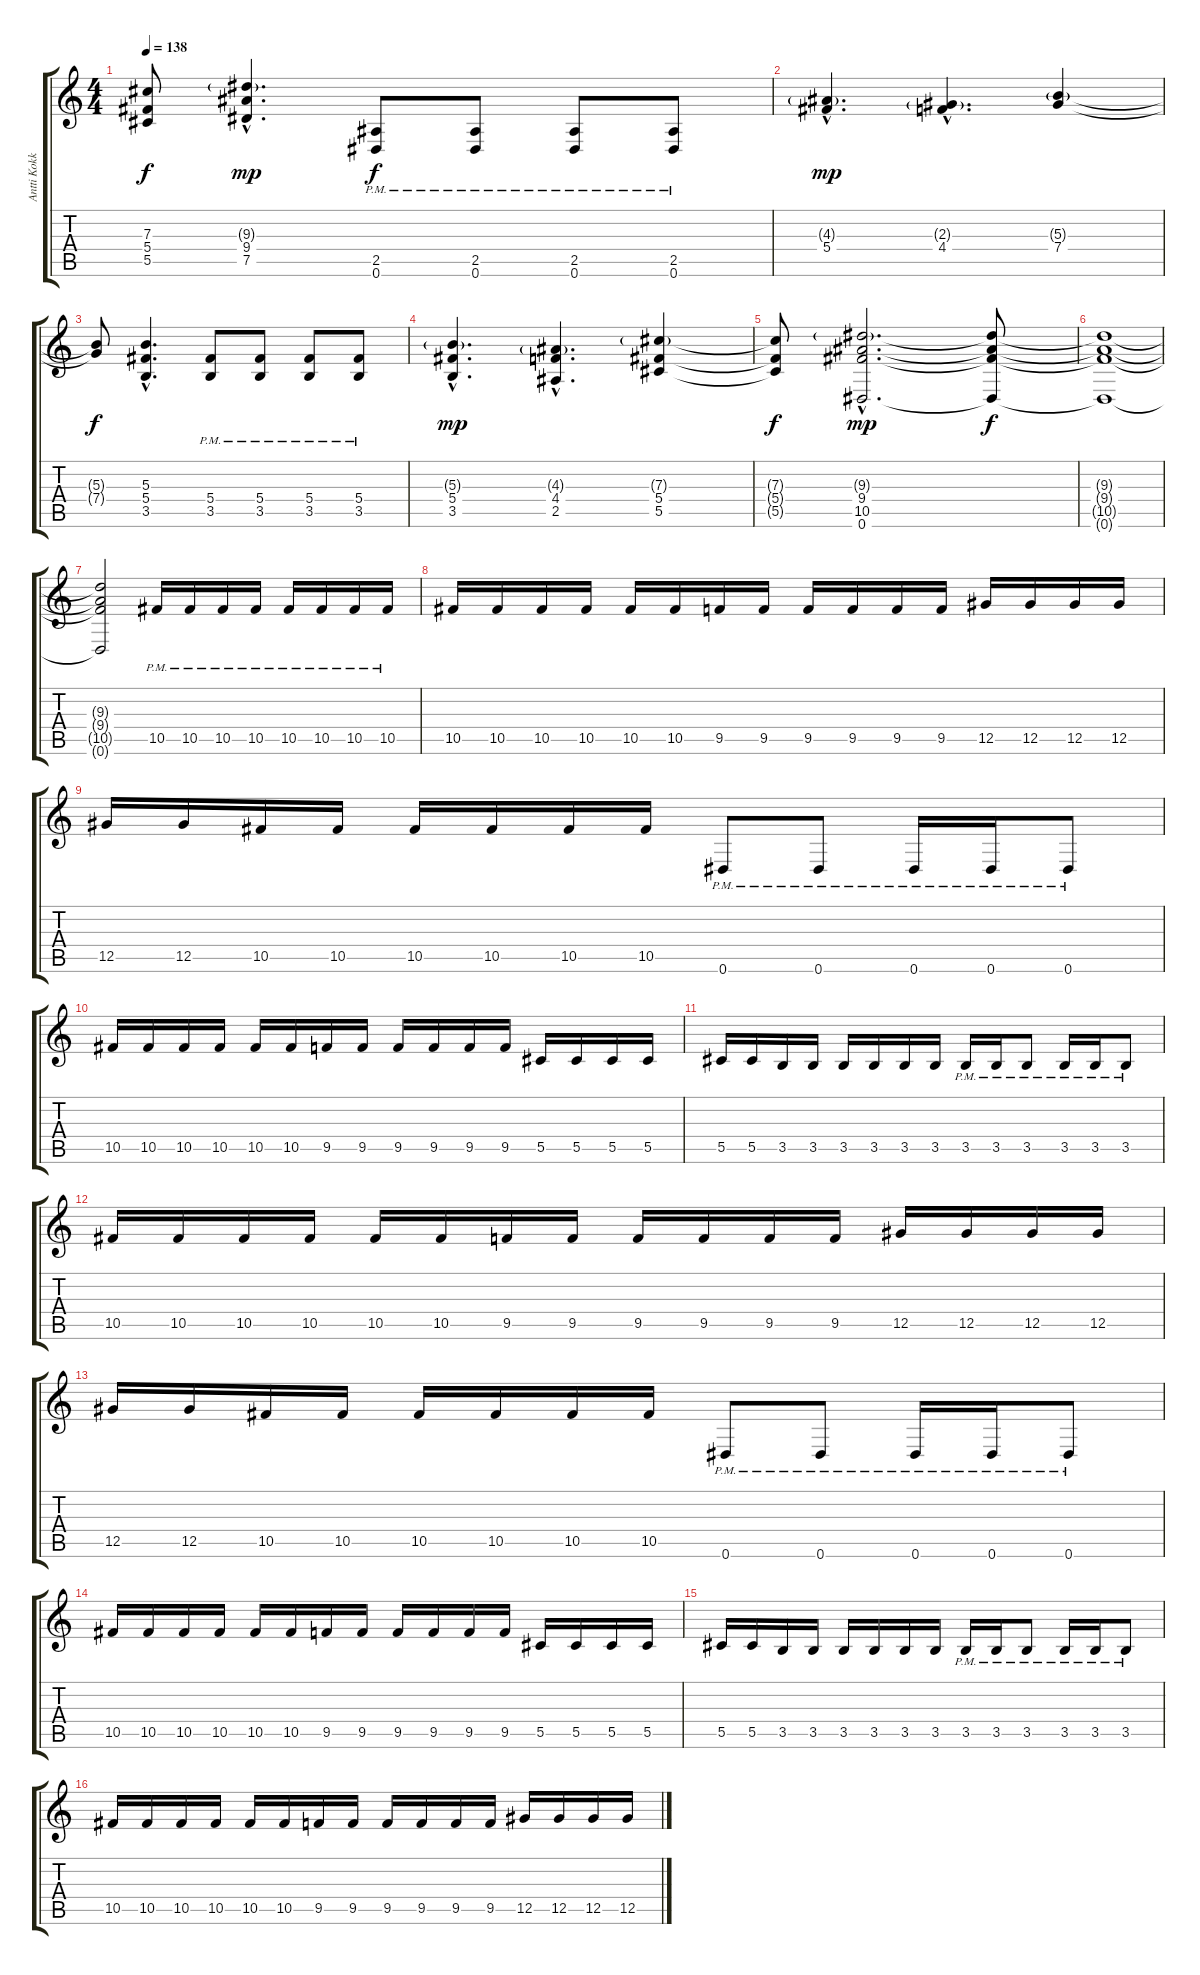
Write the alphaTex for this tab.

\track ("Antti Kokko" "Antti Kokk") {instrument distortionguitar}
\staff {score tabs}
\tuning (Eb4 Bb3 Gb3 Db3 Ab2 Eb2) {hide}
\ts (4 4)
\tempo 138
\clef g2
\ks c
(7.3{t} 5.4{t} 5.5{t}).8{dy f} (9.3{g hac} 9.4{hac} 7.5{hac}).4{d dy mp} (2.5{pm} 0.6{pm}).8{dy f} (2.5{pm} 0.6{pm}).8 (2.5{pm} 0.6{pm}).8 (2.5{pm} 0.6{pm}).8 |
(4.3{g hac} 5.4{hac}).4{d dy mp} (2.3{g hac} 4.4{hac}).4{d} (5.3{g} 7.4).4 |
(5.3{t} 7.4{t}).8{dy f} (5.3{hac} 5.4{hac} 3.5{hac}).4{d} (5.4{pm} 3.5{pm}).8 (5.4{pm} 3.5{pm}).8 (5.4{pm} 3.5{pm}).8 (5.4{pm} 3.5{pm}).8 |
(5.3{g hac} 5.4{hac} 3.5{hac}).4{d dy mp} (4.3{g hac} 4.4{hac} 2.5{hac}).4{d} (7.3{g} 5.4 5.5).4 |
(7.3{t} 5.4{t} 5.5{t}).8{dy f} (9.3{g hac} 9.4{hac} 10.5{hac} 0.6{hac}).2{d dy mp} (9.3{t} 9.4{t} 10.5{t} 0.6{t}).8{dy f} |
(9.3{t} 9.4{t} 10.5{t} 0.6{t}).1 |
(9.3{t} 9.4{t} 10.5{t} 0.6{t}).2 10.5{pm}.16 10.5{pm}.16 10.5{pm}.16 10.5{pm}.16 10.5{pm}.16 10.5{pm}.16 10.5{pm}.16 10.5{pm}.16 |
10.5.16 10.5.16 10.5.16 10.5.16 10.5.16 10.5.16 9.5.16 9.5.16 9.5.16 9.5.16 9.5.16 9.5.16 12.5.16 12.5.16 12.5.16 12.5.16 |
12.5.16 12.5.16 10.5.16 10.5.16 10.5.16 10.5.16 10.5.16 10.5.16 0.6{pm}.8 0.6{pm}.8 0.6{pm}.16 0.6{pm}.16 0.6{pm}.8 |
10.5.16 10.5.16 10.5.16 10.5.16 10.5.16 10.5.16 9.5.16 9.5.16 9.5.16 9.5.16 9.5.16 9.5.16 5.5.16 5.5.16 5.5.16 5.5.16 |
5.5.16 5.5.16 3.5.16 3.5.16 3.5.16 3.5.16 3.5.16 3.5.16 3.5{pm}.16 3.5{pm}.16 3.5{pm}.8 3.5{pm}.16 3.5{pm}.16 3.5{pm}.8 |
10.5.16 10.5.16 10.5.16 10.5.16 10.5.16 10.5.16 9.5.16 9.5.16 9.5.16 9.5.16 9.5.16 9.5.16 12.5.16 12.5.16 12.5.16 12.5.16 |
12.5.16 12.5.16 10.5.16 10.5.16 10.5.16 10.5.16 10.5.16 10.5.16 0.6{pm}.8 0.6{pm}.8 0.6{pm}.16 0.6{pm}.16 0.6{pm}.8 |
10.5.16 10.5.16 10.5.16 10.5.16 10.5.16 10.5.16 9.5.16 9.5.16 9.5.16 9.5.16 9.5.16 9.5.16 5.5.16 5.5.16 5.5.16 5.5.16 |
5.5.16 5.5.16 3.5.16 3.5.16 3.5.16 3.5.16 3.5.16 3.5.16 3.5{pm}.16 3.5{pm}.16 3.5{pm}.8 3.5{pm}.16 3.5{pm}.16 3.5{pm}.8 |
10.5.16 10.5.16 10.5.16 10.5.16 10.5.16 10.5.16 9.5.16 9.5.16 9.5.16 9.5.16 9.5.16 9.5.16 12.5.16 12.5.16 12.5.16 12.5.16
